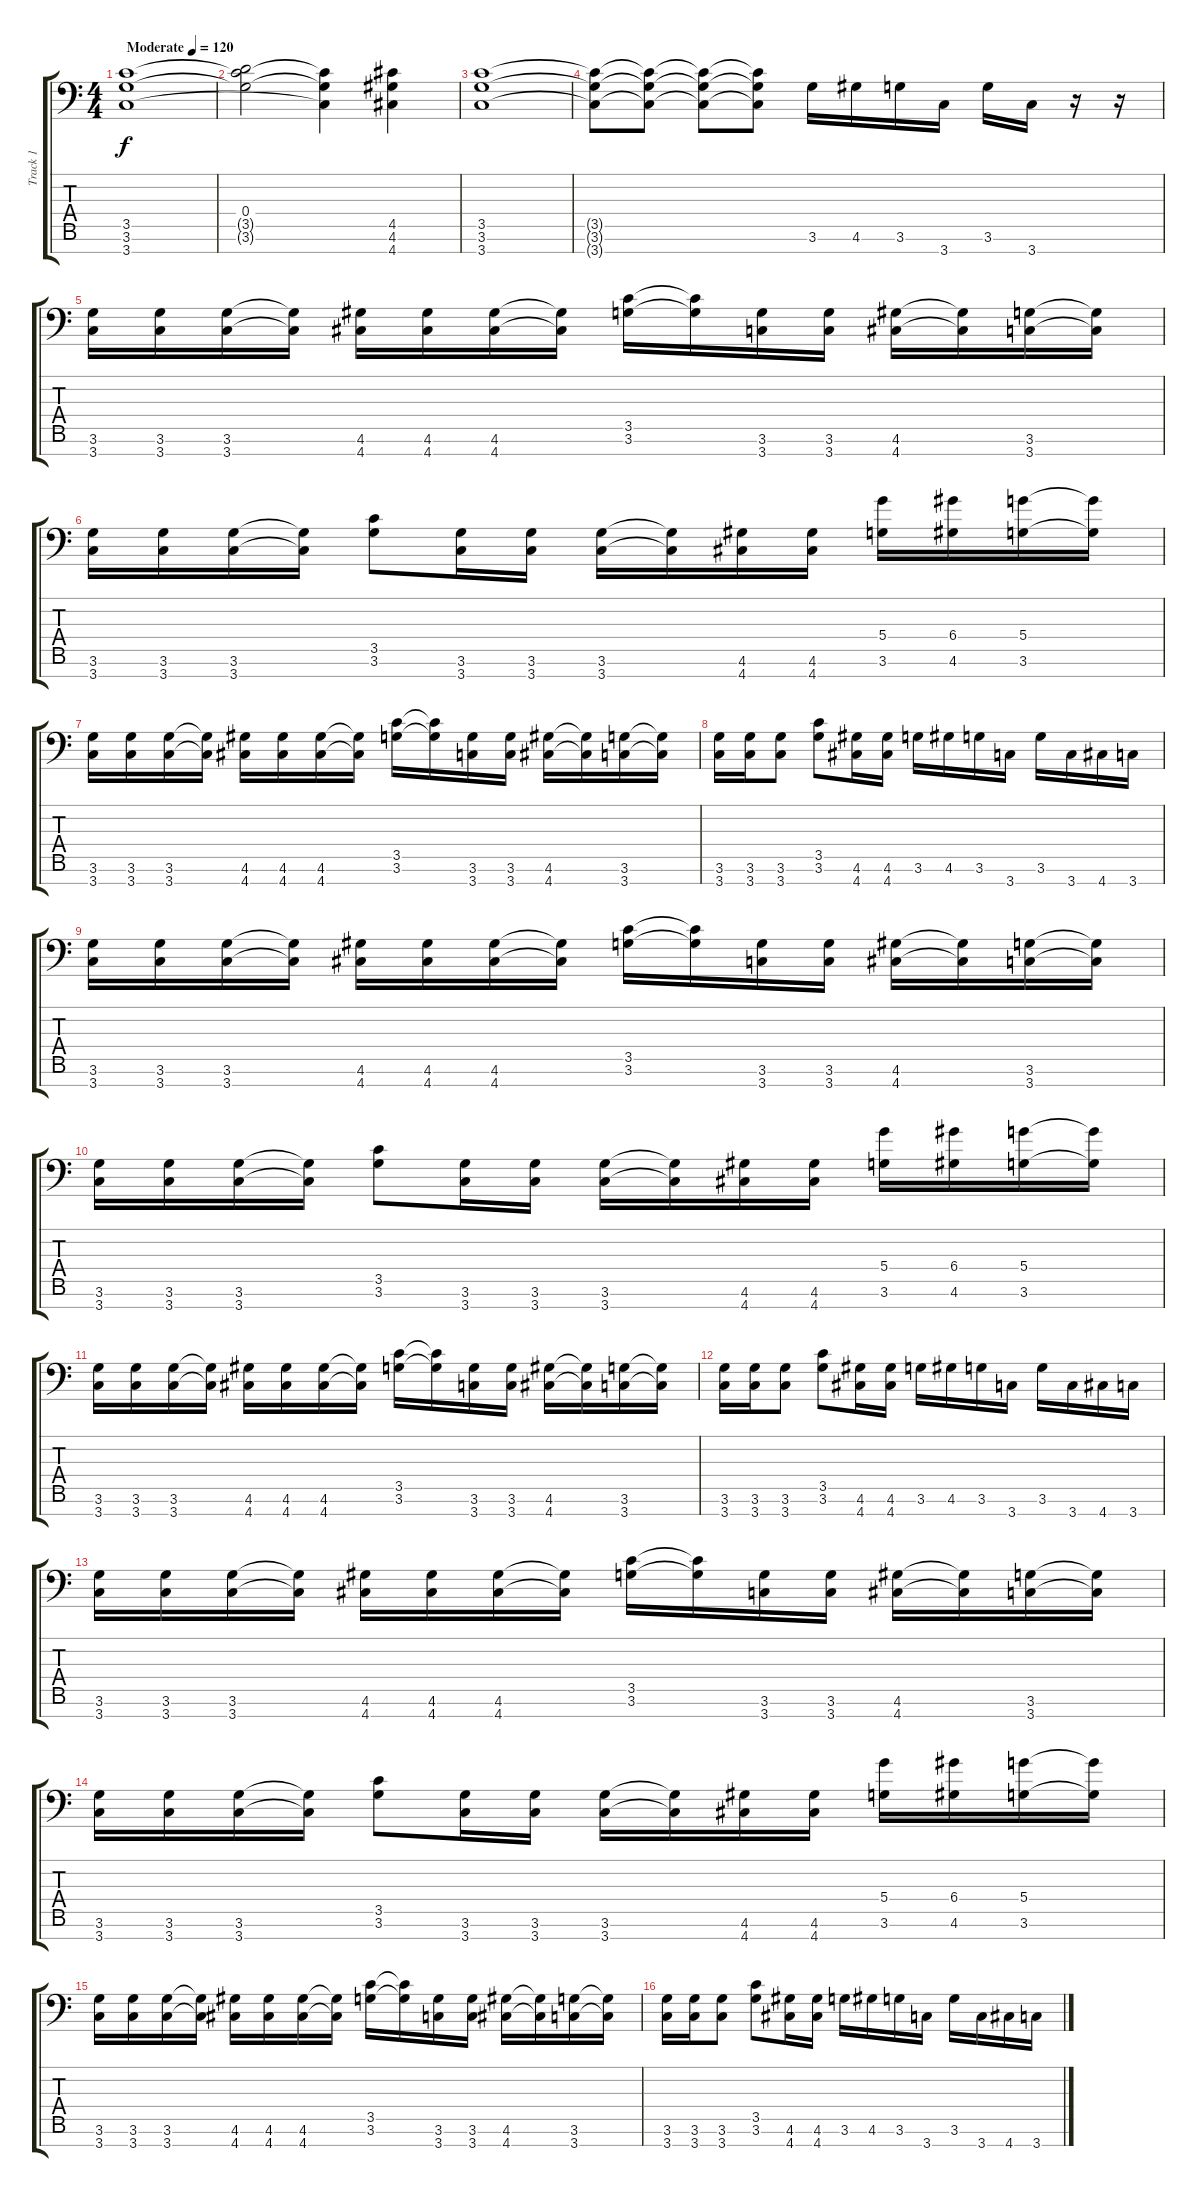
\track ("Track 1" "Track 1") {instrument distortionguitar}
\staff {score tabs}
\tuning (E4 B3 G3 D3 A2 E2 A1) {hide}
\ts (4 4)
\tempo (120 "Moderate")
\clef f4
\ks c
(3.5 3.6 3.7).1{dy f instrument distortionguitar} |
(0.4 3.5{t} 3.6{t}).2 (3.5{t} 3.6{t} 3.7{t}).4 (4.5 4.6 4.7).4 |
(3.5 3.6 3.7).1 |
(3.5{t} 3.6{t} 3.7{t}).8 (3.5{t} 3.6{t} 3.7{t}).8 (3.5{t} 3.6{t} 3.7{t}).8 (3.5{t} 3.6{t} 3.7{t}).8 3.6.16 4.6.16 3.6.16 3.7.16 3.6.16 3.7.16 r.16 r.16 |
(3.6 3.7).16 (3.6 3.7).16 (3.6 3.7).16 (3.6{t} 3.7{t}).16 (4.6 4.7).16 (4.6 4.7).16 (4.6 4.7).16 (4.6{t} 4.7{t}).16 (3.5 3.6).16 (3.5{t} 3.6{t}).16 (3.6 3.7).16 (3.6 3.7).16 (4.6 4.7).16 (4.6{t} 4.7{t}).16 (3.6 3.7).16 (3.6{t} 3.7{t}).16 |
(3.6 3.7).16 (3.6 3.7).16 (3.6 3.7).16 (3.6{t} 3.7{t}).16 (3.5 3.6).8 (3.6 3.7).16 (3.6 3.7).16 (3.6 3.7).16 (3.6{t} 3.7{t}).16 (4.6 4.7).16 (4.6 4.7).16 (5.4 3.6).16 (6.4 4.6).16 (5.4 3.6).16 (5.4{t} 3.6{t}).16 |
(3.6 3.7).16 (3.6 3.7).16 (3.6 3.7).16 (3.6{t} 3.7{t}).16 (4.6 4.7).16 (4.6 4.7).16 (4.6 4.7).16 (4.6{t} 4.7{t}).16 (3.5 3.6).16 (3.5{t} 3.6{t}).16 (3.6 3.7).16 (3.6 3.7).16 (4.6 4.7).16 (4.6{t} 4.7{t}).16 (3.6 3.7).16 (3.6{t} 3.7{t}).16 |
(3.6 3.7).16 (3.6 3.7).16 (3.6 3.7).8 (3.5 3.6).8 (4.6 4.7).16 (4.6 4.7).16 3.6.16 4.6.16 3.6.16 3.7.16 3.6.16 3.7.16 4.7.16 3.7.16 |
(3.6 3.7).16 (3.6 3.7).16 (3.6 3.7).16 (3.6{t} 3.7{t}).16 (4.6 4.7).16 (4.6 4.7).16 (4.6 4.7).16 (4.6{t} 4.7{t}).16 (3.5 3.6).16 (3.5{t} 3.6{t}).16 (3.6 3.7).16 (3.6 3.7).16 (4.6 4.7).16 (4.6{t} 4.7{t}).16 (3.6 3.7).16 (3.6{t} 3.7{t}).16 |
(3.6 3.7).16 (3.6 3.7).16 (3.6 3.7).16 (3.6{t} 3.7{t}).16 (3.5 3.6).8 (3.6 3.7).16 (3.6 3.7).16 (3.6 3.7).16 (3.6{t} 3.7{t}).16 (4.6 4.7).16 (4.6 4.7).16 (5.4 3.6).16 (6.4 4.6).16 (5.4 3.6).16 (5.4{t} 3.6{t}).16 |
(3.6 3.7).16 (3.6 3.7).16 (3.6 3.7).16 (3.6{t} 3.7{t}).16 (4.6 4.7).16 (4.6 4.7).16 (4.6 4.7).16 (4.6{t} 4.7{t}).16 (3.5 3.6).16 (3.5{t} 3.6{t}).16 (3.6 3.7).16 (3.6 3.7).16 (4.6 4.7).16 (4.6{t} 4.7{t}).16 (3.6 3.7).16 (3.6{t} 3.7{t}).16 |
(3.6 3.7).16 (3.6 3.7).16 (3.6 3.7).8 (3.5 3.6).8 (4.6 4.7).16 (4.6 4.7).16 3.6.16 4.6.16 3.6.16 3.7.16 3.6.16 3.7.16 4.7.16 3.7.16 |
(3.6 3.7).16 (3.6 3.7).16 (3.6 3.7).16 (3.6{t} 3.7{t}).16 (4.6 4.7).16 (4.6 4.7).16 (4.6 4.7).16 (4.6{t} 4.7{t}).16 (3.5 3.6).16 (3.5{t} 3.6{t}).16 (3.6 3.7).16 (3.6 3.7).16 (4.6 4.7).16 (4.6{t} 4.7{t}).16 (3.6 3.7).16 (3.6{t} 3.7{t}).16 |
(3.6 3.7).16 (3.6 3.7).16 (3.6 3.7).16 (3.6{t} 3.7{t}).16 (3.5 3.6).8 (3.6 3.7).16 (3.6 3.7).16 (3.6 3.7).16 (3.6{t} 3.7{t}).16 (4.6 4.7).16 (4.6 4.7).16 (5.4 3.6).16 (6.4 4.6).16 (5.4 3.6).16 (5.4{t} 3.6{t}).16 |
(3.6 3.7).16 (3.6 3.7).16 (3.6 3.7).16 (3.6{t} 3.7{t}).16 (4.6 4.7).16 (4.6 4.7).16 (4.6 4.7).16 (4.6{t} 4.7{t}).16 (3.5 3.6).16 (3.5{t} 3.6{t}).16 (3.6 3.7).16 (3.6 3.7).16 (4.6 4.7).16 (4.6{t} 4.7{t}).16 (3.6 3.7).16 (3.6{t} 3.7{t}).16 |
(3.6 3.7).16 (3.6 3.7).16 (3.6 3.7).8 (3.5 3.6).8 (4.6 4.7).16 (4.6 4.7).16 3.6.16 4.6.16 3.6.16 3.7.16 3.6.16 3.7.16 4.7.16 3.7.16
